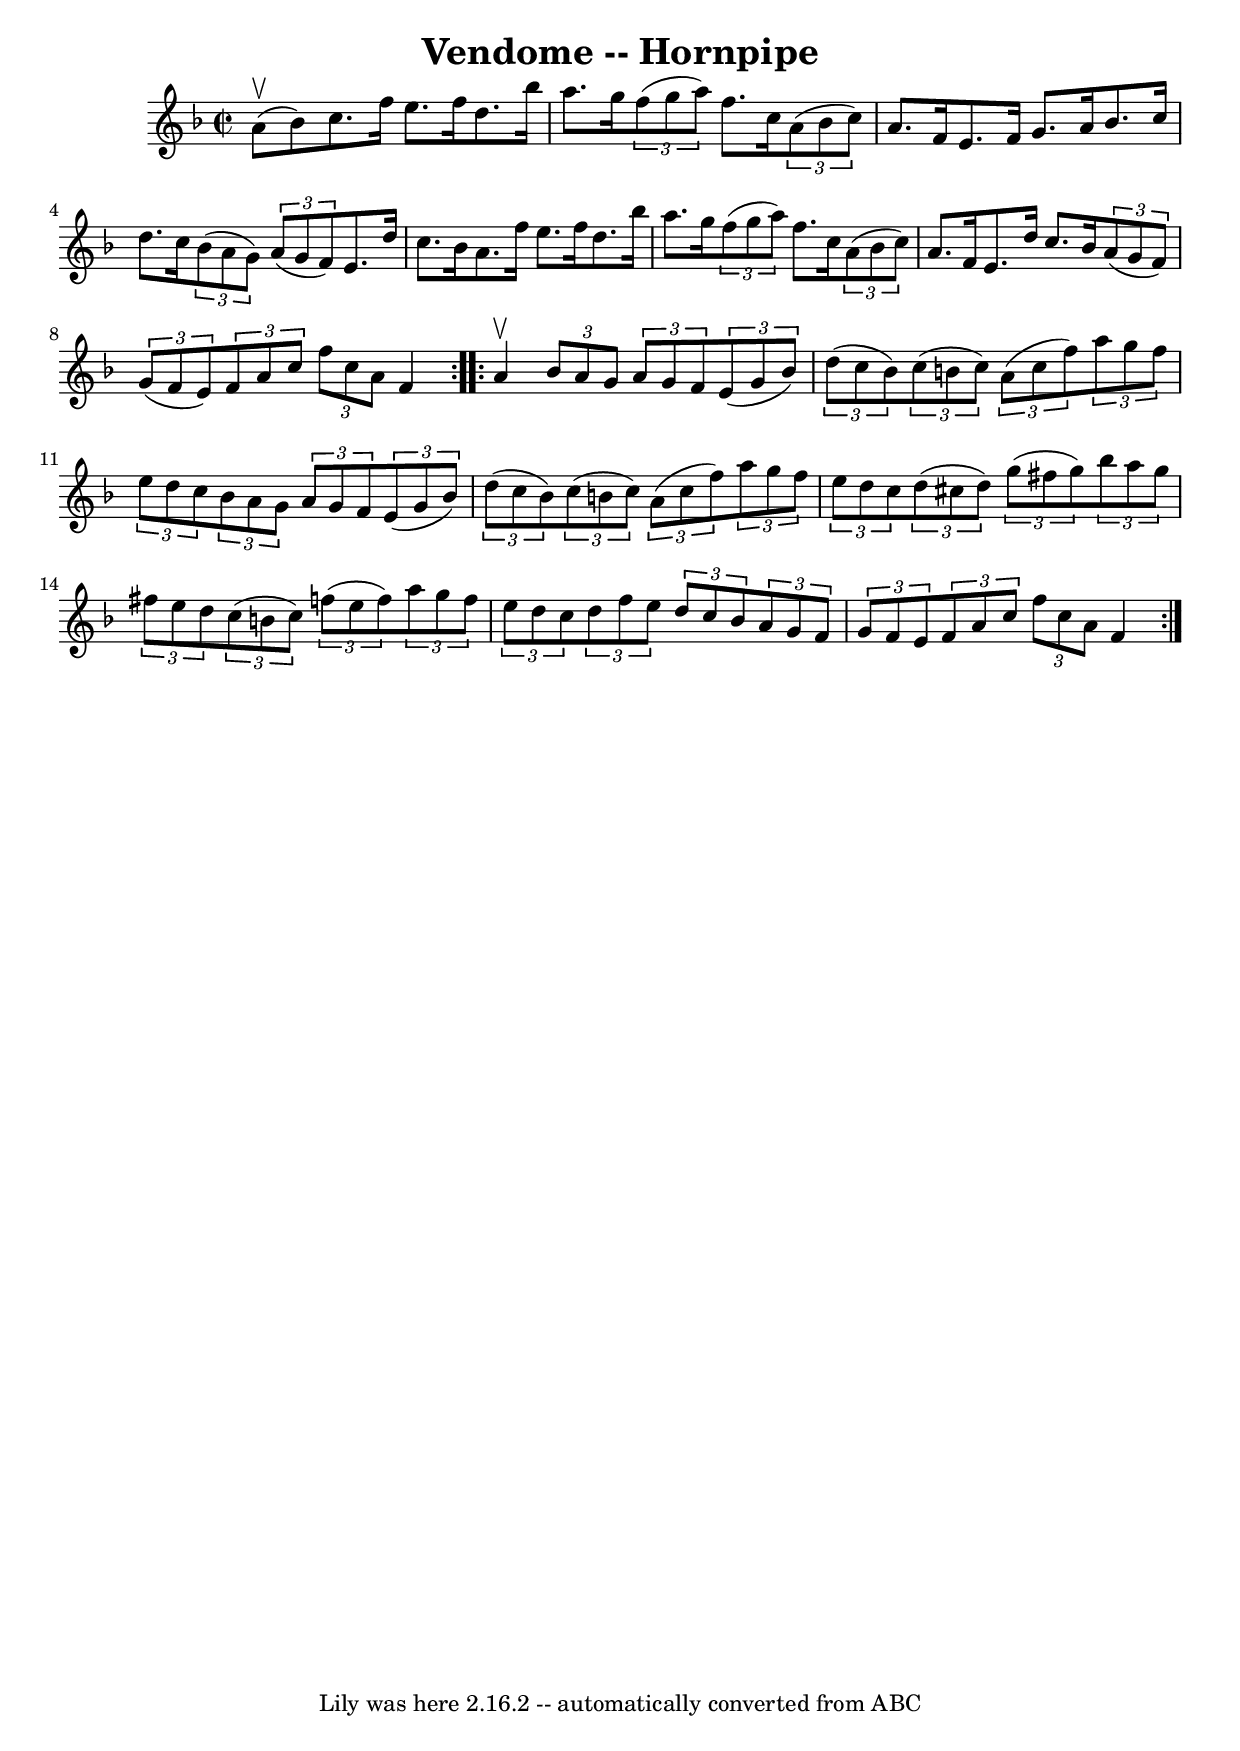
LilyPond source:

\version "2.16.2"
\include "Mammoth.ily"
\header {
  %% book = "Cole's 1000 Fiddle Tunes"
 crossRefNumber = "1"
 footnotes = ""
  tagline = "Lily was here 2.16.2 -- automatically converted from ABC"
  title = "Vendome -- Hornpipe"

}
voicedefault =  {



  \repeat volta 2 {

    \override Staff.TimeSignature #'style = #'C
    \time 2/2 
    \key f \major a'8 (^\upbow bes'8)  |
 c''8. f''16 e''8. f''16 d''8. bes''16 a''8. g''16   |
    
    \times 2/3 { f''8 (g''8 a''8) 
	       } f''8. c''16    \times 2/3 {   
		 a'8 (bes'8 c''8)  	       } a'8. f'16   |
 e'8. f'16 g'8. a'16 bes'8. c''16 d''8. c''16   |
    \times 2/3 { bes'8 (
		 a'8 g'8) 
	       }   \times 2/3 { a'8 (g'8 f'8) 
			      } e'8. d''16 c''8. bes'16   |
 a'8. f''16 e''8. f''16 d''8. bes''16 a''8. g''16   |
    \times 2/3 { f''8 (g''8 a''8) 

	       } f''8. c''16    \times 2/3 { a'8 (bes'8 c''8)  					   } a'8. f'16   |
 e'8. d''16 c''8. bes'16    \times 2/3 { a'8 (g'8    
					 f'8) 
					  }   \times 2/3 { g'8 (f'8 e'8)  							 }  |
    \times 2/3 { f'8 
		 a'8 c''8  
	       }   \times 2/3 { f''8 c''8 a'8  
			      } f'4  
  }     

  \repeat volta 2 { a'4^\upbow  |
    \times 2/3 { bes'8 a'8 g'8  
	       }  
    \times 2/3 { a'8 g'8 f'8  
	       }   \times 2/3 { e'8 (g'8 bes'8) 

			      }   \times 2/3 { d''8 (c''8 bes'8)  					     }  |
    \times 2/3 { c''8 
		 (b'8 c''8) 
	       }   \times 2/3 { a'8 (c''8 f''8) 
			      }   
    \times 2/3 { a''8 g''8 f''8  
	       }   \times 2/3 { e''8 d''8 c''8   			      }   |
    \times 2/3 { bes'8 a'8 g'8  
	       }   \times 2/3 { a'8 g'8  
				f'8  
			      }   \times 2/3 { e'8 (g'8 bes'8) 
					     }   \times 2/3 { d''8 (
							 c''8 bes'8)  							    }  |
    \times 2/3 { c''8 (b'8 c''8) 
	       }   
    \times 2/3 { a'8 (c''8 f''8) 
	       }   \times 2/3 { a''8 g''8 f''8 
				
			      }   \times 2/3 { e''8 d''8 c''8   					     }  |
    \times 2/3 { d''8 (
		 cis''8 d''8) 
	       }   \times 2/3 { g''8 (fis''8 g''8) 
			      }   
    \times 2/3 { bes''8 a''8 g''8  
	       }   \times 2/3 { fis''8 e''8    
				d''8   			      }  |
    \times 2/3 { c''8 (b'8 c''8) 
	       }   \times 2/3 {   
		 f''8 (e''8 f''8) 
	       }   \times 2/3 { a''8 g''8 f''8  
			      }   
    \times 2/3 { e''8 d''8 c''8   	       }  |
    \times 2/3 { d''8 f''8 
		 e''8  
	       }   \times 2/3 { d''8 c''8 bes'8  
			      }   \times 2/3 { a'8    
					 g'8 f'8  
					     }   \times 2/3 { g'8 f'8 e'8   							    }  |
    \times 2/3 { f'8 
		 a'8 c''8  
	       }   \times 2/3 { f''8 c''8 a'8  
			      } f'4  
  }   

}

\score{
  <<

    \context Staff="default"
    {
      \voicedefault 
      
    }

  >>
  \layout {
    
  }
  \midi {
  }

}
